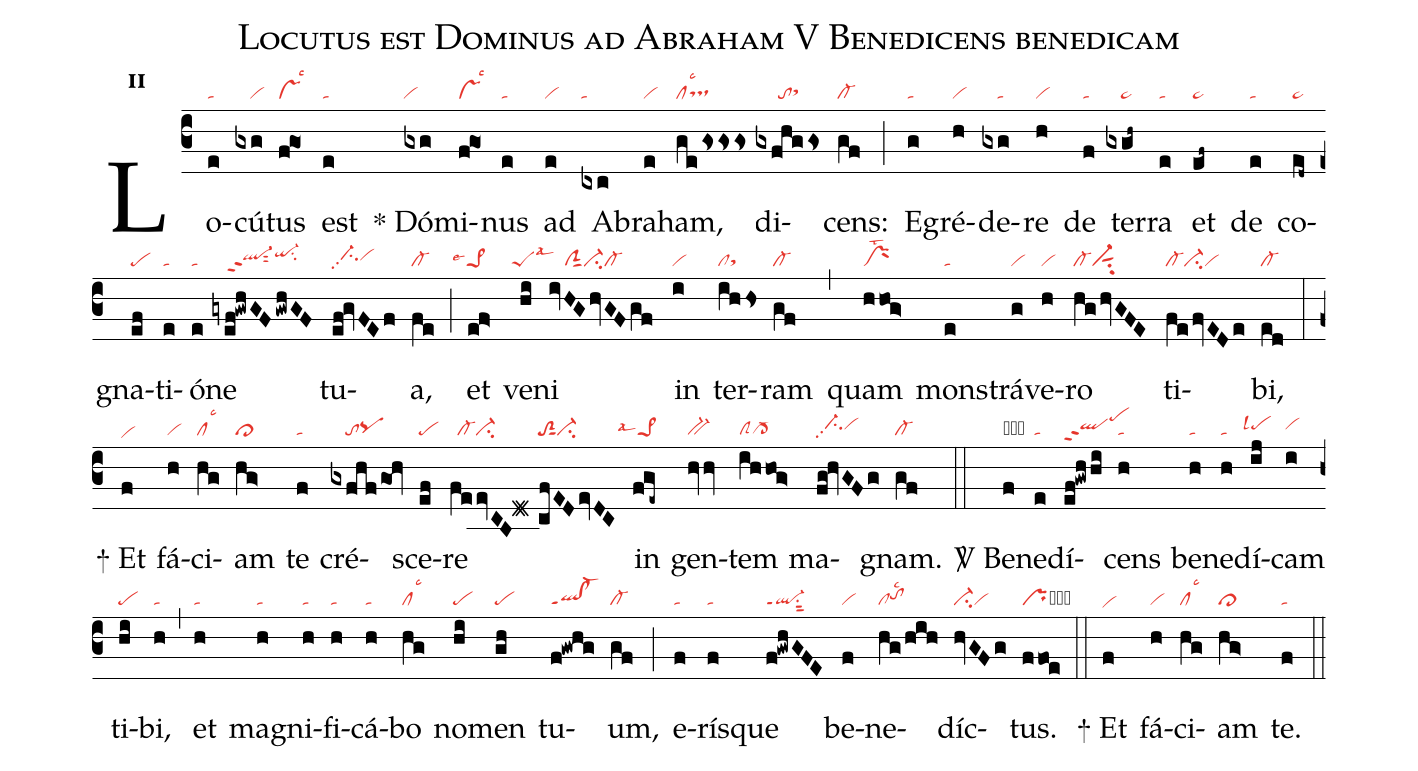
name:Locutus est Dominus ad Abraham V Benedicens benedicam;
office-part:re;
mode:2;
nabc-lines:1;
%%
initial-style: 1;
name: Locutus est Dominus ad Abraham;
mode: 2;
office-part: Responsorium;
annotation: Resp.;
annotation: ii;
nabc-lines:1;
%%
(c3) Lo(e|ta)cú(gxg|////vi)tus(fgO1|vslsc3) est(e|ta) <sp>*</sp> Dó(gxg|vi)mi(fgO1|vslsc3)nus(e|ta) ad(e|vi) A(cxc|ta)bra(e|vi)ham,(gegsss|cllsc3``tshg) di(gxfhggs|//////tosthh)cens:(gf|cl-) (;) E(g|ta)gré(h|vi)de(gxg|////ta)re(h|vi) de(f|ta) ter(gxgh~|////ta>)ra(e|ta) et(ef~|ta>) de(e|ta) co(ed~|ta>)gna(ef|pe)ti(e|ta)ó(e|ta)ne(gyef!gwhGF/gwhGF|////ql-hhppt2sut2qi-hisu2) tu(ef!gvFEf|//ci-hhpp2vihh)a,(fe|cl-) (;) et(ef>|````pe>1lse4) ve(hi|``peSlsal3)ni(ivHGhvGFgf|////clSsut1ci-cl-) in(i|vi) ter(ihhs|clsthg)ram(gf|cl-) (,) quam(hhog>|prMlst2) mons(e|ta)trá(g|vi)ve(h|vi)ro(hg/hvGFE|cl-vi-sut1su2) ti(fe/fvEDe|cl-ci-vi)bi,(ed|cl-) (:)
<sp>+</sp> Et(f|vihe) fá(h|vi)ci(hg|cllsc3)am(hg>|cl>) te(f|ta) cré(gxfhf/goh|////topqhg)sce(ef|pe)re(feevCB!d#|//cl-vi-su2|cfEDevDC|toS2sut1ci-) in(fge~|````pe>1lsal4) gen(hvhv|bv-)tem(ihhog>|clScl->) ma(fg!hvGFg|//ci-hhpp2vihh)gnam.(gf|cl-) (::)

<sp>V/</sp> Be(f|obvi)ne(e|ta)dí(ef!gwhhi|qlhhppt2pehk)cens(h|ta) be(h|ta)ne(h|ta)dí(ij|``pehhlsl4)cam(i|vihh) ti(hi|pe)bi,(h|ta) (,) et(h|ta) ma(h|ta)gni(h|ta)fi(h|ta)cá(h|ta)bo(hg|cllsc3) no(hi|pe)men(gh|pe) tu(f!gwhg|ql!cl-ppt1)um,(gf|cl-) (;) e(f|ta)rís(f|ta)que(f!gwhGFE|ql-ppt1su1sut2) be(f|vi)ne(hg/hih|cltohhlsc2)díc(hvGFg|ci-vi)tus.(ffoe|prcb) (::)
<sp>+</sp> Et(f|vihe) fá(h|vi)ci(hg|cllsc3)am(hg>|cl>) te.(f|ta) (::)
